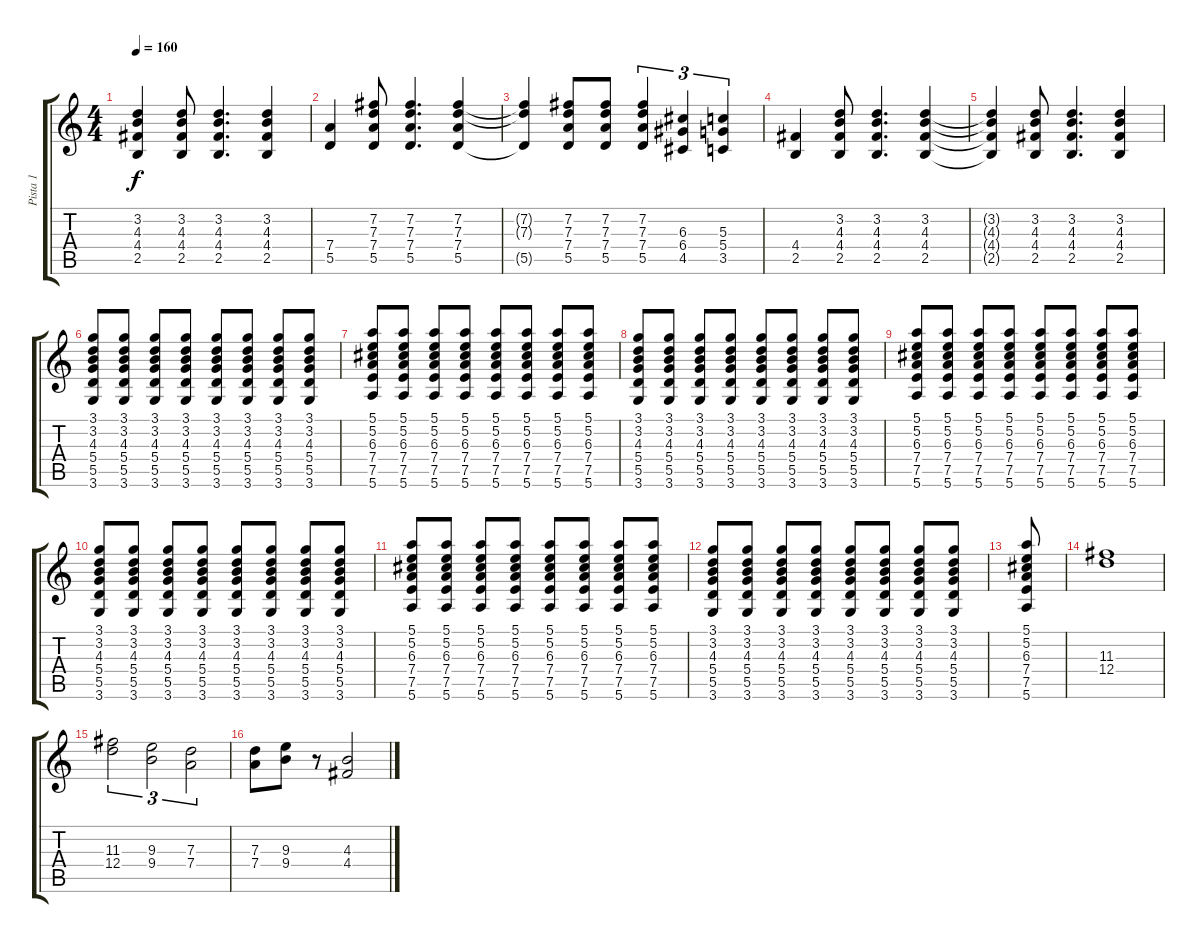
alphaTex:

\track ("Pista 1" "Pista 1") {instrument overdrivenguitar}
\staff {score tabs}
\tuning (E4 B3 G3 D3 A2 E2) {hide}
\ts (4 4)
\tempo 160
\clef g2
\ks c
(3.2{t} 4.3{t} 4.4{t} 2.5{t}).4{dy f} (3.2 4.3 4.4 2.5).8 (3.2 4.3 4.4 2.5).4{d} (3.2 4.3 4.4 2.5).4 |
(7.4 5.5).4 (7.2 7.3 7.4 5.5).8 (7.2 7.3 7.4 5.5).4{d} (7.2 7.3 7.4 5.5).4 |
(7.2{t} 7.3{t} 5.5{t}).4 (7.2 7.3 7.4 5.5).8 (7.2 7.3 7.4 5.5).8 (7.2 7.3 7.4 5.5).4{tu (3 2)} (6.3 6.4 4.5).4{tu (3 2)} (5.3 5.4 3.5).4{tu (3 2)} |
(4.4 2.5).4 (3.2 4.3 4.4 2.5).8 (3.2 4.3 4.4 2.5).4{d} (3.2 4.3 4.4 2.5).4 |
(3.2{t} 4.3{t} 4.4{t} 2.5{t}).4 (3.2 4.3 4.4 2.5).8 (3.2 4.3 4.4 2.5).4{d} (3.2 4.3 4.4 2.5).4 |
(3.1 3.2 4.3 5.4 5.5 3.6).8 (3.1 3.2 4.3 5.4 5.5 3.6).8 (3.1 3.2 4.3 5.4 5.5 3.6).8 (3.1 3.2 4.3 5.4 5.5 3.6).8 (3.1 3.2 4.3 5.4 5.5 3.6).8 (3.1 3.2 4.3 5.4 5.5 3.6).8 (3.1 3.2 4.3 5.4 5.5 3.6).8 (3.1 3.2 4.3 5.4 5.5 3.6).8 |
(5.1 5.2 6.3 7.4 7.5 5.6).8 (5.1 5.2 6.3 7.4 7.5 5.6).8 (5.1 5.2 6.3 7.4 7.5 5.6).8 (5.1 5.2 6.3 7.4 7.5 5.6).8 (5.1 5.2 6.3 7.4 7.5 5.6).8 (5.1 5.2 6.3 7.4 7.5 5.6).8 (5.1 5.2 6.3 7.4 7.5 5.6).8 (5.1 5.2 6.3 7.4 7.5 5.6).8 |
(3.1 3.2 4.3 5.4 5.5 3.6).8 (3.1 3.2 4.3 5.4 5.5 3.6).8 (3.1 3.2 4.3 5.4 5.5 3.6).8 (3.1 3.2 4.3 5.4 5.5 3.6).8 (3.1 3.2 4.3 5.4 5.5 3.6).8 (3.1 3.2 4.3 5.4 5.5 3.6).8 (3.1 3.2 4.3 5.4 5.5 3.6).8 (3.1 3.2 4.3 5.4 5.5 3.6).8 |
(5.1 5.2 6.3 7.4 7.5 5.6).8 (5.1 5.2 6.3 7.4 7.5 5.6).8 (5.1 5.2 6.3 7.4 7.5 5.6).8 (5.1 5.2 6.3 7.4 7.5 5.6).8 (5.1 5.2 6.3 7.4 7.5 5.6).8 (5.1 5.2 6.3 7.4 7.5 5.6).8 (5.1 5.2 6.3 7.4 7.5 5.6).8 (5.1 5.2 6.3 7.4 7.5 5.6).8 |
(3.1 3.2 4.3 5.4 5.5 3.6).8 (3.1 3.2 4.3 5.4 5.5 3.6).8 (3.1 3.2 4.3 5.4 5.5 3.6).8 (3.1 3.2 4.3 5.4 5.5 3.6).8 (3.1 3.2 4.3 5.4 5.5 3.6).8 (3.1 3.2 4.3 5.4 5.5 3.6).8 (3.1 3.2 4.3 5.4 5.5 3.6).8 (3.1 3.2 4.3 5.4 5.5 3.6).8 |
(5.1 5.2 6.3 7.4 7.5 5.6).8 (5.1 5.2 6.3 7.4 7.5 5.6).8 (5.1 5.2 6.3 7.4 7.5 5.6).8 (5.1 5.2 6.3 7.4 7.5 5.6).8 (5.1 5.2 6.3 7.4 7.5 5.6).8 (5.1 5.2 6.3 7.4 7.5 5.6).8 (5.1 5.2 6.3 7.4 7.5 5.6).8 (5.1 5.2 6.3 7.4 7.5 5.6).8 |
(3.1 3.2 4.3 5.4 5.5 3.6).8 (3.1 3.2 4.3 5.4 5.5 3.6).8 (3.1 3.2 4.3 5.4 5.5 3.6).8 (3.1 3.2 4.3 5.4 5.5 3.6).8 (3.1 3.2 4.3 5.4 5.5 3.6).8 (3.1 3.2 4.3 5.4 5.5 3.6).8 (3.1 3.2 4.3 5.4 5.5 3.6).8 (3.1 3.2 4.3 5.4 5.5 3.6).8 |
(5.1 5.2 6.3 7.4 7.5 5.6).8 |
(11.3 12.4).1 |
(11.3 12.4).2{tu (3 2)} (9.3 9.4).2{tu (3 2)} (7.3 7.4).2{tu (3 2)} |
(7.3 7.4).8 (9.3 9.4).8 r.8 (4.3 4.4).2
